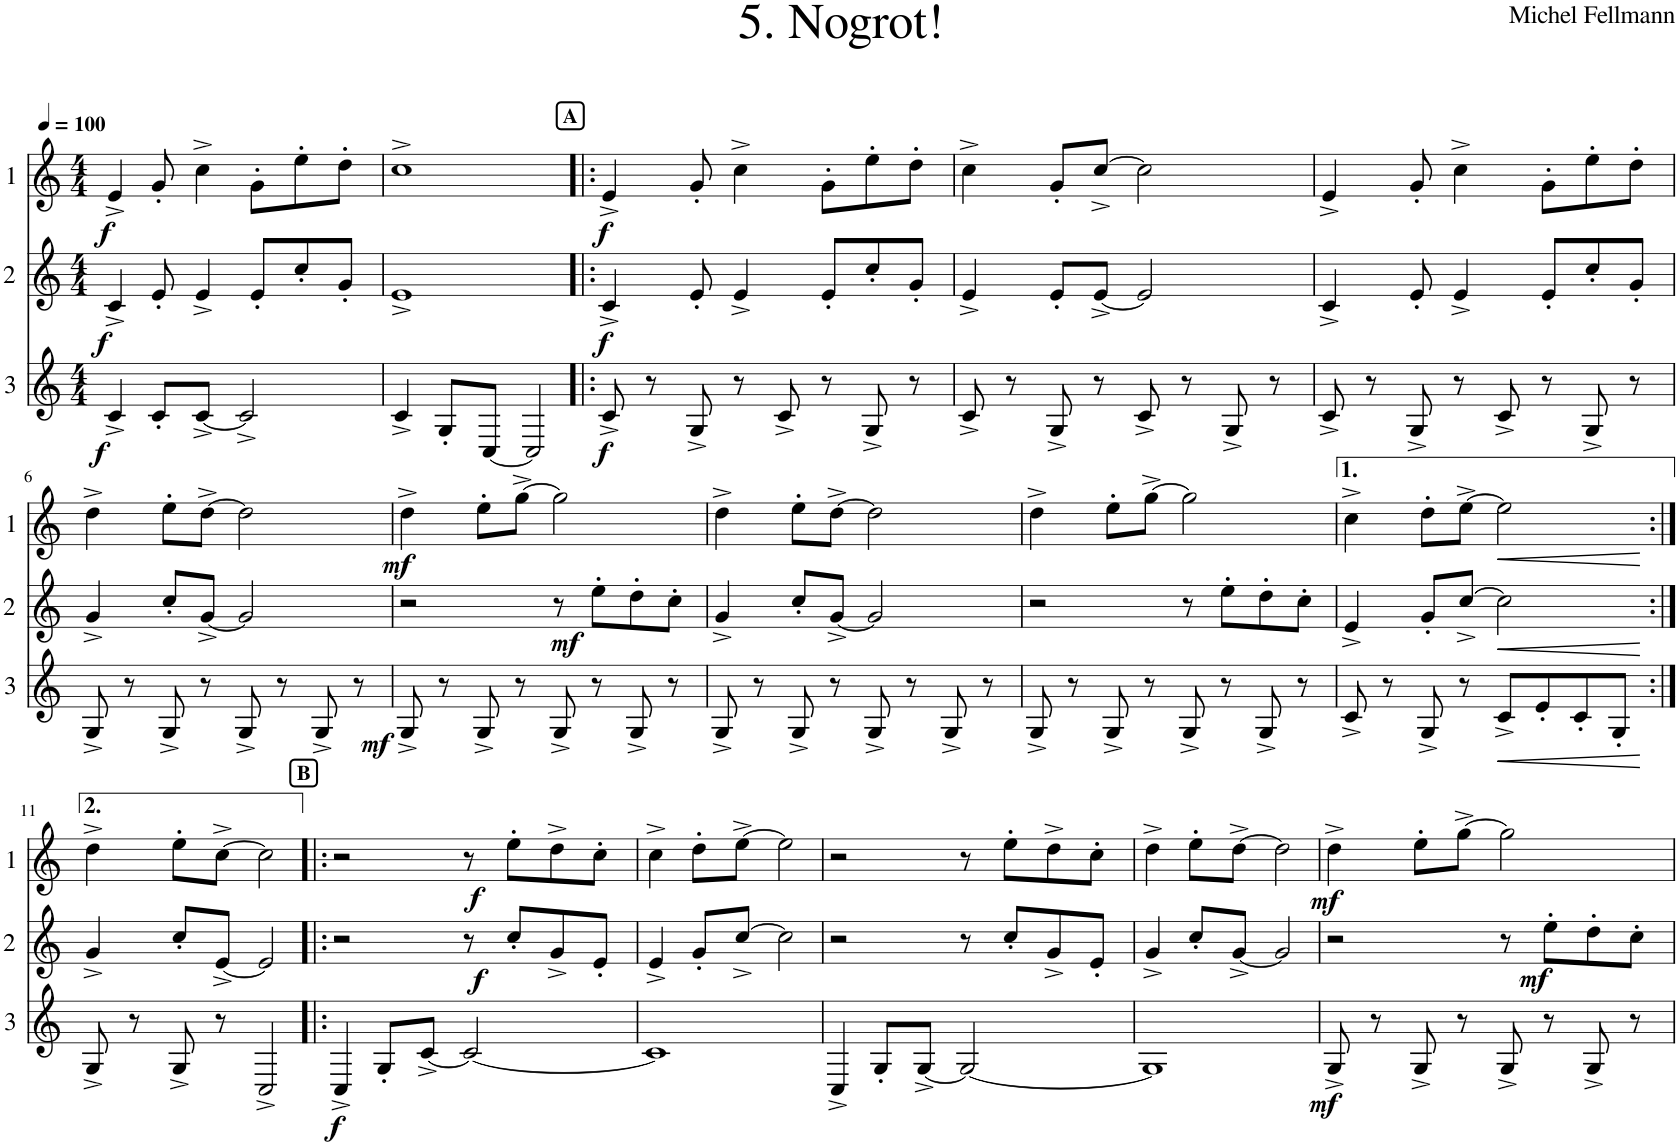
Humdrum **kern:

**kern	**dynam	**kern	**dynam	**kern	**dynam
*part3	*part3	*part2	*part2	*part1	*part1
*staff3	*staff3	*staff2	*staff2	*staff1	*staff1
*I"3	*	*I"2	*	*I"1	*
*clefG2	*	*clefG2	*	*clefG2	*
*Trd4c7	*	*Trd4c7	*	*Trd4c7	*
*k[]	*	*k[]	*	*k[]	*
*M4/4	*	*M4/4	*	*M4/4	*
*MM100	*	*MM100	*	*MM100	*
=1	=1	=1	=1	=1	=1
!	!LO:DY:b	!	!LO:DY:b	!	!LO:DY:b
4c^/	f	4c^/	f	4e^/	f
8c'/L	.	8e'/	.	8g'/	.
[8c^/J	.	4e^/	.	4cc^\	.
2c^/]	.	.	.	.	.
.	.	8e'/L	.	8g'\L	.
.	.	8cc'/	.	8ee'\	.
.	.	8g'/J	.	8dd'\J	.
=2	=2	=2	=2	=2	=2
4c^/	.	1e^	.	1cc^	.
8G'/L	.	.	.	.	.
[8C/J	.	.	.	.	.
2C/]	.	.	.	.	.
!!LO:REH:place=s1:a:B:cj:t=A
=3!|:	=3!|:	=3!|:	=3!|:	=3!|:	=3!|:
!	!LO:DY:b	!	!LO:DY:b	!	!LO:DY:b
8c^/	f	4c^/	f	4e^/	f
8r	.	.	.	.	.
8G^/	.	8e'/	.	8g'/	.
8r	.	4e^/	.	4cc^\	.
8c^/	.	.	.	.	.
8r	.	8e'/L	.	8g'\L	.
8G^/	.	8cc'/	.	8ee'\	.
8r	.	8g'/J	.	8dd'\J	.
=4	=4	=4	=4	=4	=4
8c^/	.	4e^/	.	4cc^\	.
8r	.	.	.	.	.
8G^/	.	8e'/L	.	8g'/L	.
8r	.	[8e^/J	.	[8cc^/J	.
8c^/	.	2e/]	.	2cc\]	.
8r	.	.	.	.	.
8G^/	.	.	.	.	.
8r	.	.	.	.	.
=5	=5	=5	=5	=5	=5
8c^/	.	4c^/	.	4e^/	.
8r	.	.	.	.	.
8G^/	.	8e'/	.	8g'/	.
8r	.	4e^/	.	4cc^\	.
8c^/	.	.	.	.	.
8r	.	8e'/L	.	8g'\L	.
8G^/	.	8cc'/	.	8ee'\	.
8r	.	8g'/J	.	8dd'\J	.
!!LO:LB:g=z
=6	=6	=6	=6	=6	=6
8G^/	.	4g^/	.	4dd^\	.
8r	.	.	.	.	.
8G^/	.	8cc'/L	.	8ee'\L	.
8r	.	[8g^/J	.	[8dd^\J	.
8G^/	.	2g/]	.	2dd\]	.
8r	.	.	.	.	.
8G^/	.	.	.	.	.
!	!LO:DY:b	!	!	!	!
8r	mf	.	.	.	.
=7	=7	=7	=7	=7	=7
!	!	!	!	!	!LO:DY:b
8G^/	.	2r	.	4dd^\	mf
8r	.	.	.	.	.
8G^/	.	.	.	8ee'\L	.
8r	.	.	.	[8gg^\J	.
!	!	!	!LO:DY:b	!	!
8G^/	.	8r	mf	2gg\]	.
8r	.	8ee'\L	.	.	.
8G^/	.	8dd'\	.	.	.
8r	.	8cc'\J	.	.	.
=8	=8	=8	=8	=8	=8
8G^/	.	4g^/	.	4dd^\	.
8r	.	.	.	.	.
8G^/	.	8cc'/L	.	8ee'\L	.
8r	.	[8g^/J	.	[8dd^\J	.
8G^/	.	2g/]	.	2dd\]	.
8r	.	.	.	.	.
8G^/	.	.	.	.	.
8r	.	.	.	.	.
=9	=9	=9	=9	=9	=9
8G^/	.	2r	.	4dd^\	.
8r	.	.	.	.	.
8G^/	.	.	.	8ee'\L	.
8r	.	.	.	[8gg^\J	.
8G^/	.	8r	.	2gg\]	.
8r	.	8ee'\L	.	.	.
8G^/	.	8dd'\	.	.	.
8r	.	8cc'\J	.	.	.
=10	=10	=10	=10	=10	=10
8c^/	.	4e^/	.	4cc^\	.
8r	.	.	.	.	.
8G^/	.	8g'/L	.	8dd'\L	.
8r	.	[8cc^/J	.	[8ee^\J	.
!	!LO:HP:b	!	!LO:HP:b	!	!LO:HP:b
8c^/L	<	2cc\]	<	2ee\]	<
8e'/	.	.	.	.	.
8c'/	.	.	.	.	.
8G'/J	.	.	.	.	.
.	[	.	[	.	[
!!LO:LB:g=z
=11:|!	=11:|!	=11:|!	=11:|!	=11:|!	=11:|!
8G^/	.	4g^/	.	4dd^\	.
8r	.	.	.	.	.
8G^/	.	8cc'/L	.	8ee'\L	.
8r	.	[8e^/J	.	[8cc^\J	.
2C^/	.	2e/]	.	2cc\]	.
!!LO:REH:place=s1:a:B:cj:t=B
=12!|:	=12!|:	=12!|:	=12!|:	=12!|:	=12!|:
!	!LO:DY:b	!	!	!	!
4C^/	f	2r	.	2r	.
8G'/L	.	.	.	.	.
[8c^/J	.	.	.	.	.
!	!	!	!LO:DY:b	!	!LO:DY:b
2c/_	.	8r	f	8r	f
.	.	8cc'/L	.	8ee'\L	.
.	.	8g^/	.	8dd^\	.
.	.	8e'/J	.	8cc'\J	.
=13	=13	=13	=13	=13	=13
1c]	.	4e^/	.	4cc^\	.
.	.	8g'/L	.	8dd'\L	.
.	.	[8cc^/J	.	[8ee^\J	.
.	.	2cc\]	.	2ee\]	.
=14	=14	=14	=14	=14	=14
4C^/	.	2r	.	2r	.
8G'/L	.	.	.	.	.
[8G^/J	.	.	.	.	.
2G/_	.	8r	.	8r	.
.	.	8cc'/L	.	8ee'\L	.
.	.	8g^/	.	8dd^\	.
.	.	8e'/J	.	8cc'\J	.
=15	=15	=15	=15	=15	=15
1G]	.	4g^/	.	4dd^\	.
.	.	8cc'/L	.	8ee'\L	.
.	.	[8g^/J	.	[8dd^\J	.
.	.	2g/]	.	2dd\]	.
=16	=16	=16	=16	=16	=16
!	!LO:DY:b	!	!	!	!LO:DY:b
8G^/	mf	2r	.	4dd^\	mf
8r	.	.	.	.	.
8G^/	.	.	.	8ee'\L	.
8r	.	.	.	[8gg^\J	.
8G^/	.	8r	.	2gg\]	.
!	!	!	!LO:DY:b	!	!
8r	.	8ee'\L	mf	.	.
8G^/	.	8dd'\	.	.	.
8r	.	8cc'\J	.	.	.
=	=	=	=	=	=
*-	*-	*-	*-	*-	*-
